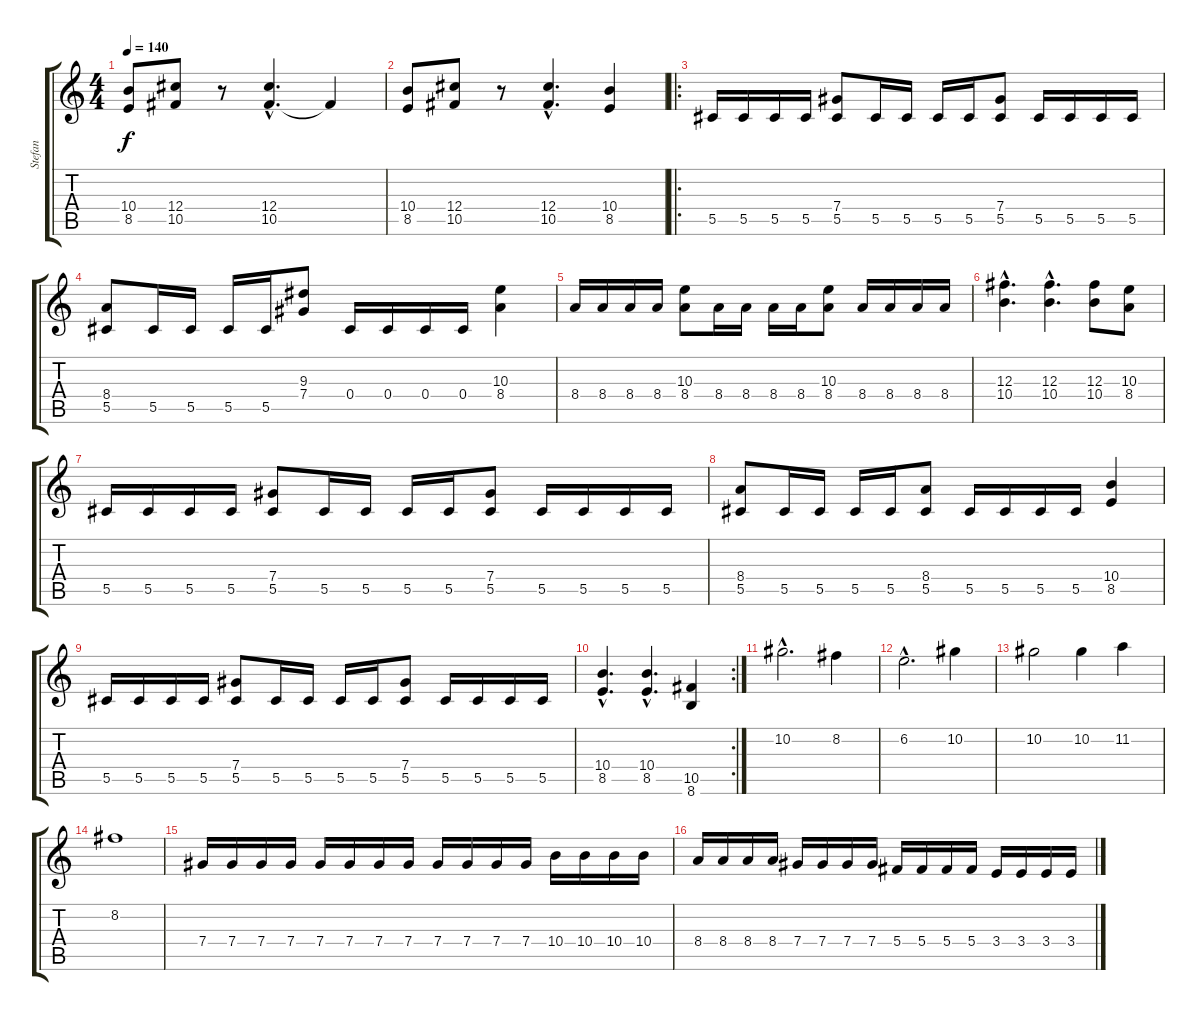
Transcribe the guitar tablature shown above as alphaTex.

\track ("Stefan" "Stefan") {instrument overdrivenguitar}
\staff {score tabs}
\tuning (Eb4 Bb3 Gb3 Db3 Ab2 Eb2) {hide}
\ts (4 4)
\tempo 140
\clef g2
\ks c
(10.4 8.5).8{dy f} (12.4 10.5).8 r.8 (12.4{hac} 10.5{hac}).4{d} 10.5{t}.4 |
(10.4 8.5).8 (12.4 10.5).8 r.8 (12.4{hac} 10.5{hac}).4{d} (10.4 8.5).4 |
\ro
5.5.16 5.5.16 5.5.16 5.5.16 (7.4 5.5).8 5.5.16 5.5.16 5.5.16 5.5.16 (7.4 5.5).8 5.5.16 5.5.16 5.5.16 5.5.16 |
(8.4 5.5).8 5.5.16 5.5.16 5.5.16 5.5.16 (9.3 7.4).8 0.4.16 0.4.16 0.4.16 0.4.16 (10.3 8.4).4 |
8.4.16 8.4.16 8.4.16 8.4.16 (10.3 8.4).8 8.4.16 8.4.16 8.4.16 8.4.16 (10.3 8.4).8 8.4.16 8.4.16 8.4.16 8.4.16 |
(12.3{hac} 10.4{hac}).4{d} (12.3{hac} 10.4{hac}).4{d} (12.3 10.4).8 (10.3 8.4).8 |
5.5.16 5.5.16 5.5.16 5.5.16 (7.4 5.5).8 5.5.16 5.5.16 5.5.16 5.5.16 (7.4 5.5).8 5.5.16 5.5.16 5.5.16 5.5.16 |
(8.4 5.5).8 5.5.16 5.5.16 5.5.16 5.5.16 (8.4 5.5).8 5.5.16 5.5.16 5.5.16 5.5.16 (10.4 8.5).4 |
5.5.16 5.5.16 5.5.16 5.5.16 (7.4 5.5).8 5.5.16 5.5.16 5.5.16 5.5.16 (7.4 5.5).8 5.5.16 5.5.16 5.5.16 5.5.16 |
\rc 2
(10.4{hac} 8.5{hac}).4{d} (10.4{hac} 8.5{hac}).4{d} (10.5 8.6).4 |
10.2{hac}.2{d} 8.2.4 |
6.2{hac}.2{d} 10.2.4 |
10.2.2 10.2.4 11.2.4 |
8.2.1 |
7.4.16 7.4.16 7.4.16 7.4.16 7.4.16 7.4.16 7.4.16 7.4.16 7.4.16 7.4.16 7.4.16 7.4.16 10.4.16 10.4.16 10.4.16 10.4.16 |
8.4.16 8.4.16 8.4.16 8.4.16 7.4.16 7.4.16 7.4.16 7.4.16 5.4.16 5.4.16 5.4.16 5.4.16 3.4.16 3.4.16 3.4.16 3.4.16
